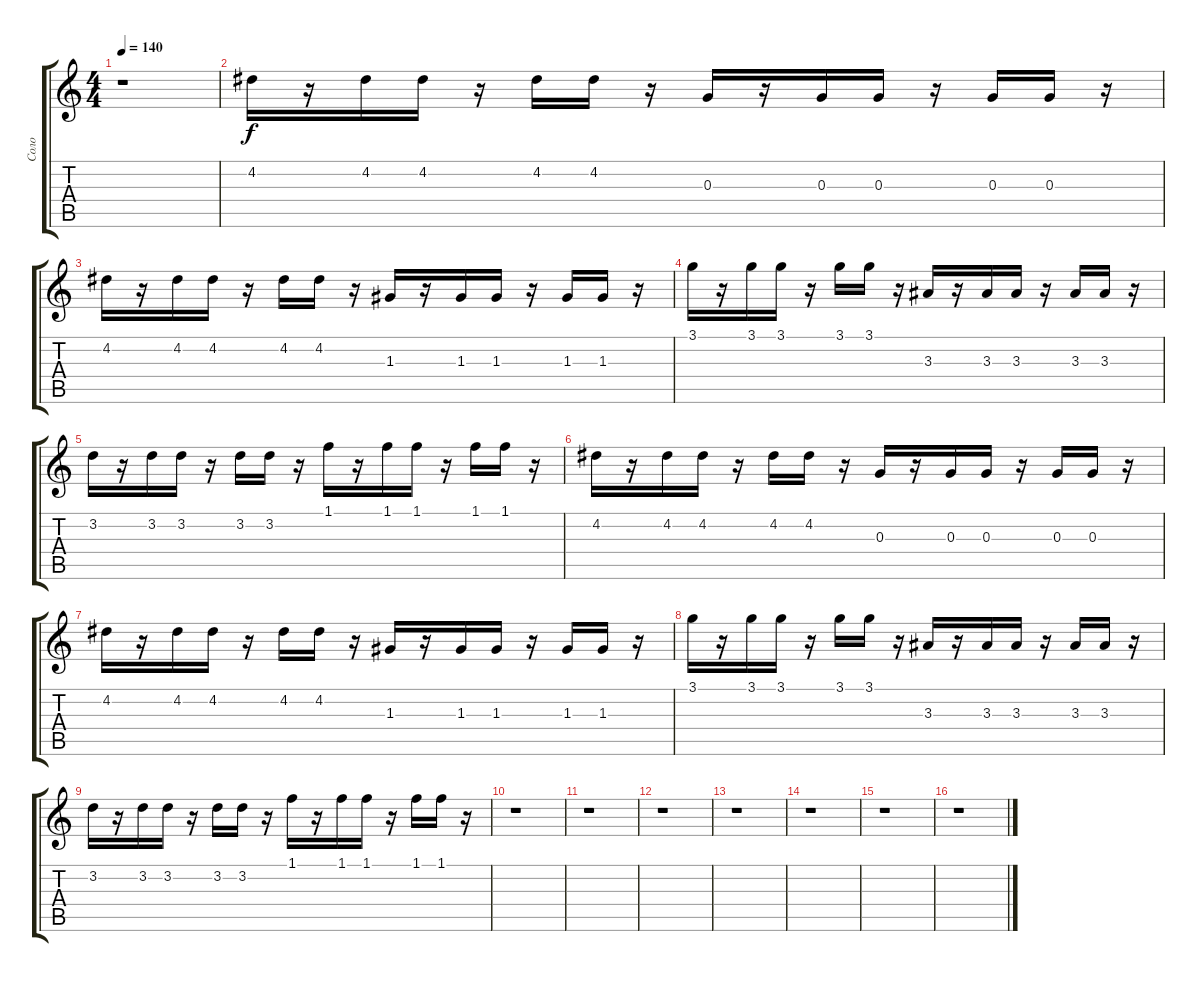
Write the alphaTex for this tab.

\track ("Соло" "Соло") {instrument distortionguitar}
\staff {score tabs}
\tuning (E4 B3 G3 D3 A2 E2) {hide}
\ts (4 4)
\tempo 140
\clef g2
\ks c
r.1{dy f} |
4.2.16 r.16 4.2.16 4.2.16 r.16 4.2.16 4.2.16 r.16 0.3.16 r.16 0.3.16 0.3.16 r.16 0.3.16 0.3.16 r.16 |
4.2.16 r.16 4.2.16 4.2.16 r.16 4.2.16 4.2.16 r.16 1.3.16 r.16 1.3.16 1.3.16 r.16 1.3.16 1.3.16 r.16 |
3.1.16 r.16 3.1.16 3.1.16 r.16 3.1.16 3.1.16 r.16 3.3.16 r.16 3.3.16 3.3.16 r.16 3.3.16 3.3.16 r.16 |
3.2.16 r.16 3.2.16 3.2.16 r.16 3.2.16 3.2.16 r.16 1.1.16 r.16 1.1.16 1.1.16 r.16 1.1.16 1.1.16 r.16 |
4.2.16 r.16 4.2.16 4.2.16 r.16 4.2.16 4.2.16 r.16 0.3.16 r.16 0.3.16 0.3.16 r.16 0.3.16 0.3.16 r.16 |
4.2.16 r.16 4.2.16 4.2.16 r.16 4.2.16 4.2.16 r.16 1.3.16 r.16 1.3.16 1.3.16 r.16 1.3.16 1.3.16 r.16 |
3.1.16 r.16 3.1.16 3.1.16 r.16 3.1.16 3.1.16 r.16 3.3.16 r.16 3.3.16 3.3.16 r.16 3.3.16 3.3.16 r.16 |
3.2.16 r.16 3.2.16 3.2.16 r.16 3.2.16 3.2.16 r.16 1.1.16 r.16 1.1.16 1.1.16 r.16 1.1.16 1.1.16 r.16 |
r.1 |
r.1 |
r.1 |
r.1 |
r.1 |
r.1 |
r.1
